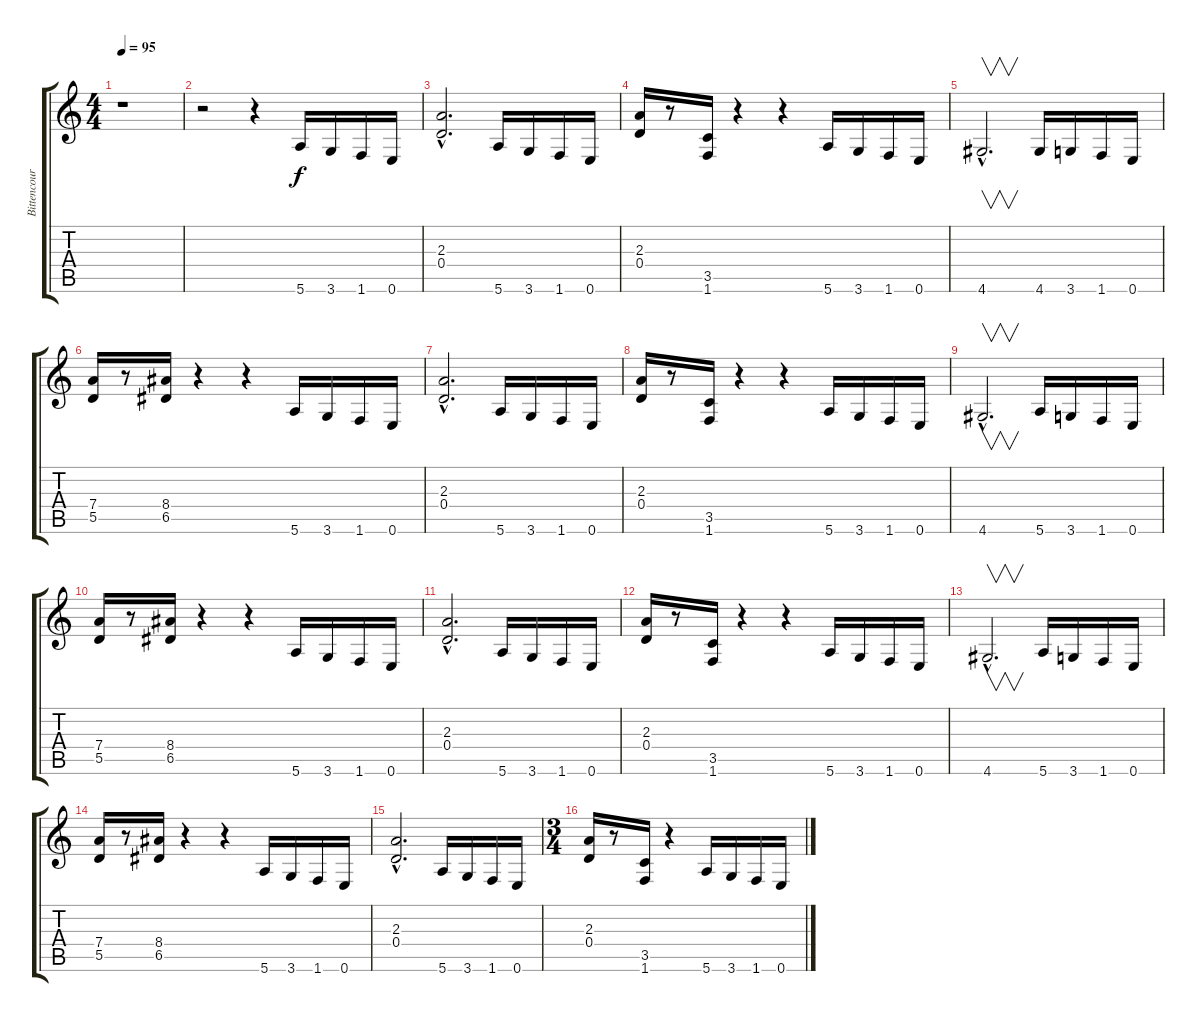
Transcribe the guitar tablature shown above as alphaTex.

\track ("Bittencourt" "Bittencour") {instrument distortionguitar}
\staff {score tabs}
\tuning (E4 B3 G3 D3 A2 E2) {hide}
\ts (4 4)
\tempo 95
\clef g2
\ks c
r.1{dy f instrument distortionguitar} |
r.2 r.4 5.6.16{txt ""} 3.6.16 1.6.16 0.6.16 |
(2.3{hac} 0.4{hac}).2{d} 5.6.16 3.6.16 1.6.16 0.6.16 |
(2.3 0.4).16 r.8 (3.5 1.6).16 r.4 r.4 5.6.16 3.6.16 1.6.16 0.6.16 |
4.6{hac}.2{v d} 4.6.16 3.6.16 1.6.16 0.6.16 |
(7.4 5.5).16 r.8 (8.4 6.5).16 r.4 r.4 5.6.16 3.6.16 1.6.16 0.6.16 |
(2.3{hac} 0.4{hac}).2{d} 5.6.16 3.6.16 1.6.16 0.6.16 |
(2.3 0.4).16 r.8 (3.5 1.6).16 r.4 r.4 5.6.16 3.6.16 1.6.16 0.6.16 |
4.6{hac}.2{v d} 5.6.16 3.6.16 1.6.16 0.6.16 |
(7.4 5.5).16 r.8 (8.4 6.5).16 r.4 r.4 5.6.16 3.6.16 1.6.16 0.6.16 |
(2.3{hac} 0.4{hac}).2{d} 5.6.16 3.6.16 1.6.16 0.6.16 |
(2.3 0.4).16 r.8 (3.5 1.6).16 r.4 r.4 5.6.16 3.6.16 1.6.16 0.6.16 |
4.6{hac}.2{v d} 5.6.16 3.6.16 1.6.16 0.6.16 |
(7.4 5.5).16 r.8 (8.4 6.5).16 r.4 r.4 5.6.16 3.6.16 1.6.16 0.6.16 |
(2.3{hac} 0.4{hac}).2{d} 5.6.16 3.6.16 1.6.16 0.6.16 |
\ts (3 4)
(2.3 0.4).16 r.8 (3.5 1.6).16 r.4 5.6.16 3.6.16 1.6.16 0.6.16
